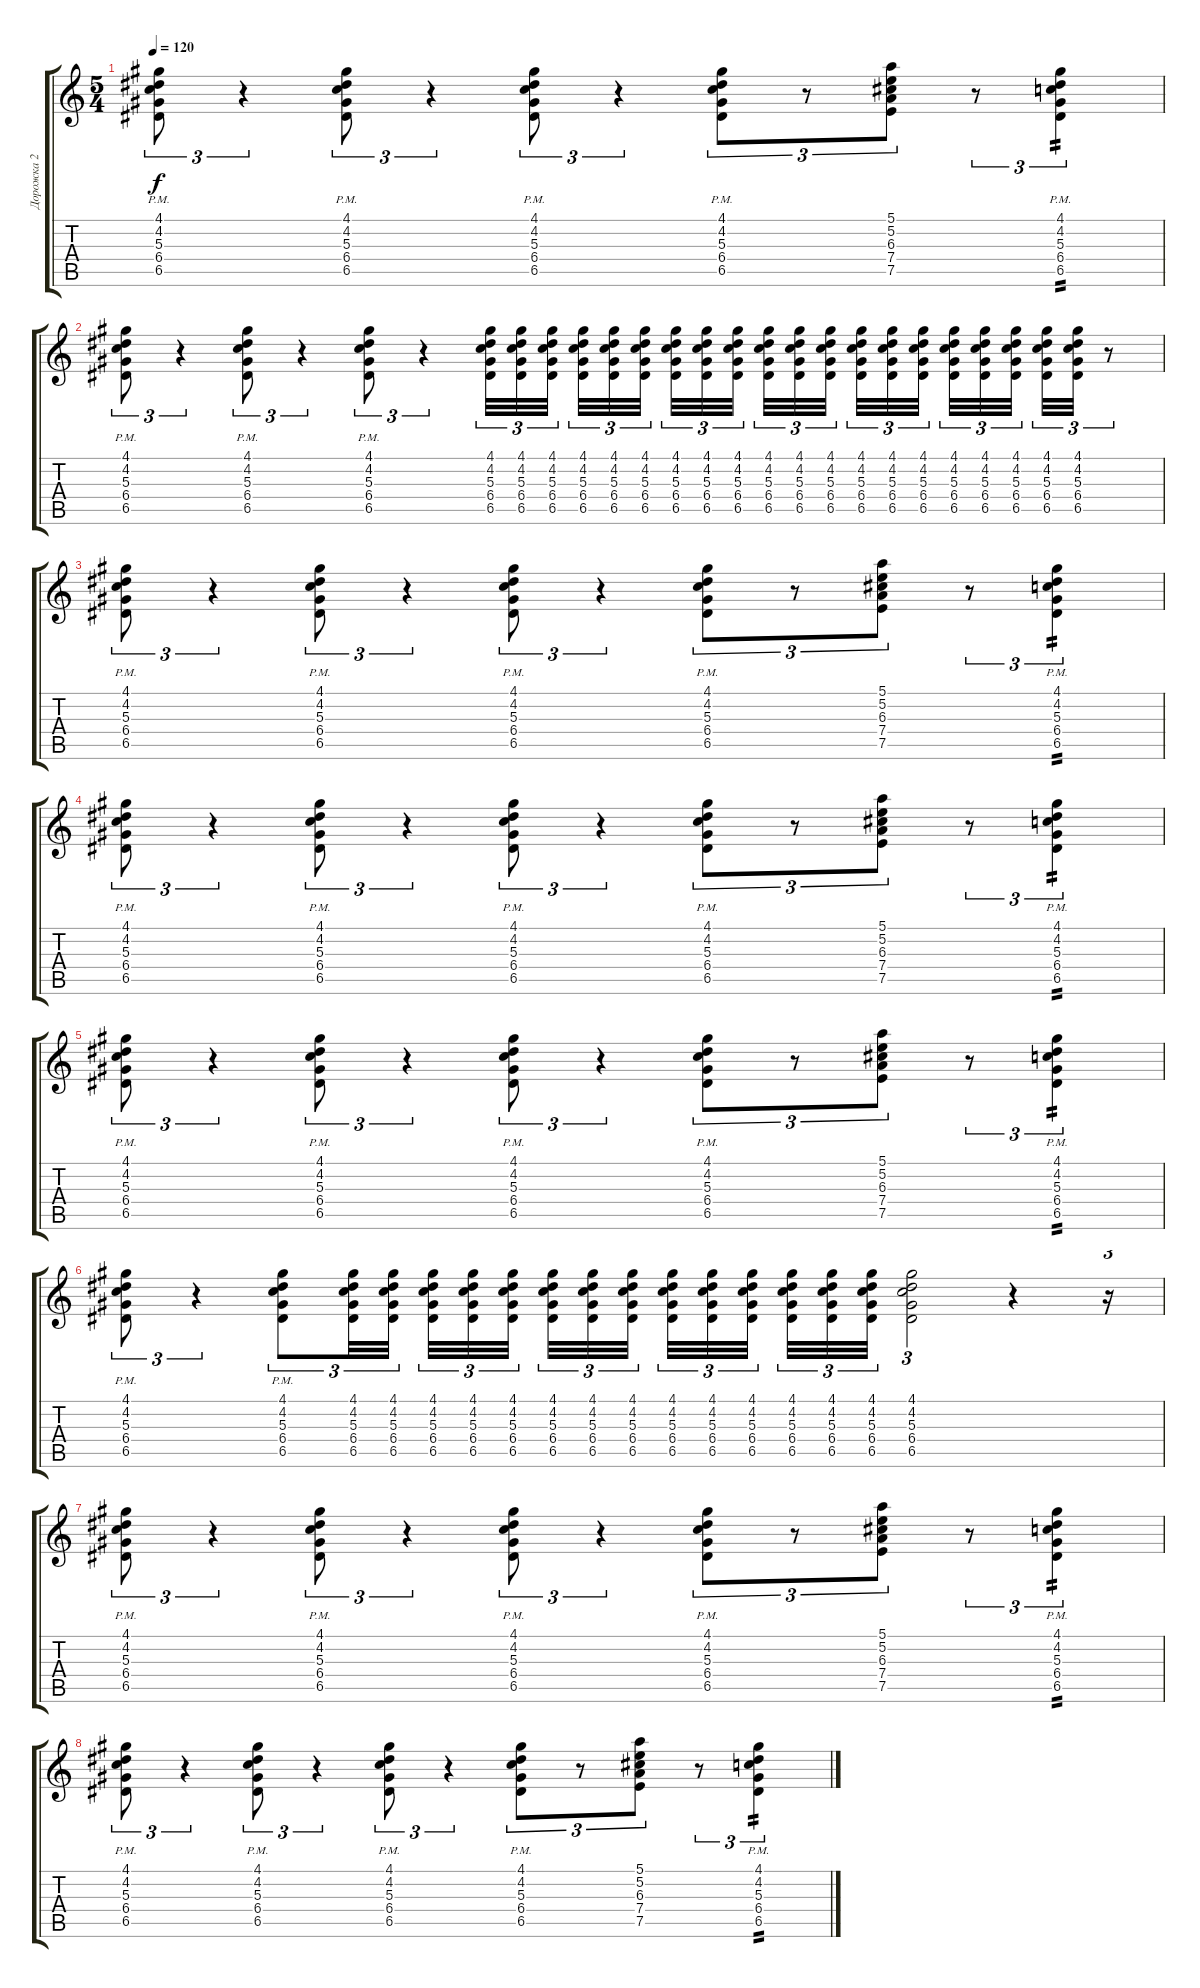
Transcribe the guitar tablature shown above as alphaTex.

\track ("Дорожка 2" "Дорожка 2") {instrument acousticguitarsteel}
\staff {score tabs}
\tuning (E4 B3 G3 D3 A2 E2) {hide}
\ts (5 4)
\tempo 120
\clef g2
\ks c
(4.1{pm} 4.2 5.3 6.4 6.5).8{tu (3 2) dy f} r.4{tu (3 2)} (4.1{pm} 4.2 5.3 6.4 6.5).8{tu (3 2)} r.4{tu (3 2)} (4.1{pm} 4.2 5.3 6.4 6.5).8{tu (3 2)} r.4{tu (3 2)} (4.1{pm} 4.2 5.3 6.4 6.5).8{tu (3 2)} r.8{tu (3 2)} (5.1 5.2 6.3 7.4 7.5).8{tu (3 2)} r.8{tu (3 2)} (4.1{pm} 4.2 5.3 6.4 6.5).4{tu (3 2) tp 2} |
(4.1{pm} 4.2 5.3 6.4 6.5).8{tu (3 2)} r.4{tu (3 2)} (4.1{pm} 4.2 5.3 6.4 6.5).8{tu (3 2)} r.4{tu (3 2)} (4.1{pm} 4.2 5.3 6.4 6.5).8{tu (3 2)} r.4{tu (3 2)} (4.1 4.2 5.3 6.4 6.5).32{tu (3 2)} (4.1 4.2 5.3 6.4 6.5).32{tu (3 2)} (4.1 4.2 5.3 6.4 6.5).32{tu (3 2)} (4.1 4.2 5.3 6.4 6.5).32{tu (3 2)} (4.1 4.2 5.3 6.4 6.5).32{tu (3 2)} (4.1 4.2 5.3 6.4 6.5).32{tu (3 2)} (4.1 4.2 5.3 6.4 6.5).32{tu (3 2)} (4.1 4.2 5.3 6.4 6.5).32{tu (3 2)} (4.1 4.2 5.3 6.4 6.5).32{tu (3 2)} (4.1 4.2 5.3 6.4 6.5).32{tu (3 2)} (4.1 4.2 5.3 6.4 6.5).32{tu (3 2)} (4.1 4.2 5.3 6.4 6.5).32{tu (3 2)} (4.1 4.2 5.3 6.4 6.5).32{tu (3 2)} (4.1 4.2 5.3 6.4 6.5).32{tu (3 2)} (4.1 4.2 5.3 6.4 6.5).32{tu (3 2)} (4.1 4.2 5.3 6.4 6.5).32{tu (3 2)} (4.1 4.2 5.3 6.4 6.5).32{tu (3 2)} (4.1 4.2 5.3 6.4 6.5).32{tu (3 2)} (4.1 4.2 5.3 6.4 6.5).32{tu (3 2)} (4.1 4.2 5.3 6.4 6.5).32{tu (3 2)} r.8{tu (3 2)} |
(4.1{pm} 4.2 5.3 6.4 6.5).8{tu (3 2)} r.4{tu (3 2)} (4.1{pm} 4.2 5.3 6.4 6.5).8{tu (3 2)} r.4{tu (3 2)} (4.1{pm} 4.2 5.3 6.4 6.5).8{tu (3 2)} r.4{tu (3 2)} (4.1{pm} 4.2 5.3 6.4 6.5).8{tu (3 2)} r.8{tu (3 2)} (5.1 5.2 6.3 7.4 7.5).8{tu (3 2)} r.8{tu (3 2)} (4.1{pm} 4.2 5.3 6.4 6.5).4{tu (3 2) tp 2} |
(4.1{pm} 4.2 5.3 6.4 6.5).8{tu (3 2)} r.4{tu (3 2)} (4.1{pm} 4.2 5.3 6.4 6.5).8{tu (3 2)} r.4{tu (3 2)} (4.1{pm} 4.2 5.3 6.4 6.5).8{tu (3 2)} r.4{tu (3 2)} (4.1{pm} 4.2 5.3 6.4 6.5).8{tu (3 2)} r.8{tu (3 2)} (5.1 5.2 6.3 7.4 7.5).8{tu (3 2)} r.8{tu (3 2)} (4.1{pm} 4.2 5.3 6.4 6.5).4{tu (3 2) tp 2} |
(4.1{pm} 4.2 5.3 6.4 6.5).8{tu (3 2)} r.4{tu (3 2)} (4.1{pm} 4.2 5.3 6.4 6.5).8{tu (3 2)} r.4{tu (3 2)} (4.1{pm} 4.2 5.3 6.4 6.5).8{tu (3 2)} r.4{tu (3 2)} (4.1{pm} 4.2 5.3 6.4 6.5).8{tu (3 2)} r.8{tu (3 2)} (5.1 5.2 6.3 7.4 7.5).8{tu (3 2)} r.8{tu (3 2)} (4.1{pm} 4.2 5.3 6.4 6.5).4{tu (3 2) tp 2} |
(4.1{pm} 4.2 5.3 6.4 6.5).8{tu (3 2)} r.4{tu (3 2)} (4.1{pm} 4.2 5.3 6.4 6.5).8{tu (3 2)} (4.1 4.2 5.3 6.4 6.5).32{tu (3 2)} (4.1 4.2 5.3 6.4 6.5).32{tu (3 2)} (4.1 4.2 5.3 6.4 6.5).32{tu (3 2)} (4.1 4.2 5.3 6.4 6.5).32{tu (3 2)} (4.1 4.2 5.3 6.4 6.5).32{tu (3 2)} (4.1 4.2 5.3 6.4 6.5).32{tu (3 2)} (4.1 4.2 5.3 6.4 6.5).32{tu (3 2)} (4.1 4.2 5.3 6.4 6.5).32{tu (3 2)} (4.1 4.2 5.3 6.4 6.5).32{tu (3 2)} (4.1 4.2 5.3 6.4 6.5).32{tu (3 2)} (4.1 4.2 5.3 6.4 6.5).32{tu (3 2)} (4.1 4.2 5.3 6.4 6.5).32{tu (3 2)} (4.1 4.2 5.3 6.4 6.5).32{tu (3 2)} (4.1 4.2 5.3 6.4 6.5).32{tu (3 2)} (4.1 4.2 5.3 6.4 6.5).2{tu (3 2)} r.4 r.16{tu (3 2)} |
(4.1{pm} 4.2 5.3 6.4 6.5).8{tu (3 2)} r.4{tu (3 2)} (4.1{pm} 4.2 5.3 6.4 6.5).8{tu (3 2)} r.4{tu (3 2)} (4.1{pm} 4.2 5.3 6.4 6.5).8{tu (3 2)} r.4{tu (3 2)} (4.1{pm} 4.2 5.3 6.4 6.5).8{tu (3 2)} r.8{tu (3 2)} (5.1 5.2 6.3 7.4 7.5).8{tu (3 2)} r.8{tu (3 2)} (4.1{pm} 4.2 5.3 6.4 6.5).4{tu (3 2) tp 2} |
(4.1{pm} 4.2 5.3 6.4 6.5).8{tu (3 2)} r.4{tu (3 2)} (4.1{pm} 4.2 5.3 6.4 6.5).8{tu (3 2)} r.4{tu (3 2)} (4.1{pm} 4.2 5.3 6.4 6.5).8{tu (3 2)} r.4{tu (3 2)} (4.1{pm} 4.2 5.3 6.4 6.5).8{tu (3 2)} r.8{tu (3 2)} (5.1 5.2 6.3 7.4 7.5).8{tu (3 2)} r.8{tu (3 2)} (4.1{pm} 4.2 5.3 6.4 6.5).4{tu (3 2) tp 2}
